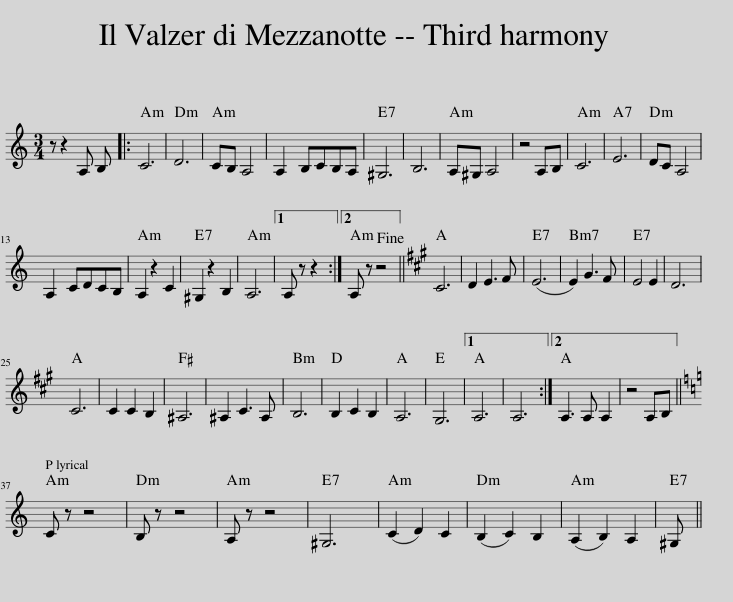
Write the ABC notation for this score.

X:1
L:1/8
M:3/4
I:linebreak $
K:C
V:1 treble
V:1
 z z2 A, B, |: C6 | D6 | CB, A,4 | A,2 B,CB,A, | %5
 ^G,6 | B,6 | A,^G, A,4 | z4 A,B, | C6 | %10
 E6 | DC A,4 |$ A,2 CDCB, | A,2 z2 C2 | ^G,2 z2 B,2 | %15
 A,6 |1 A, z z2 :|2 A, z z4!fine! ||[K:A] C6 | D2 E3 F | %20
 (E6 | E2) G3 F | E4 E2 | D6 |$ C6 | %25
 C2 C2 B,2 | ^A,6 | ^A,2 C3 A, | B,6 | B,2 C2 B,2 | %30
 A,6 | G,6 |1 A,6 | A,6 :|2 A,3 A, A,2 | %35
 z4 A,B, ||$[K:Amin] C z z4 | B, z z4 | A, z z4 | ^G,6 | %40
 (C2 D2) C2 | (B,2 C2) B,2 | (A,2 B,2) A,2 | ^G, || %44
